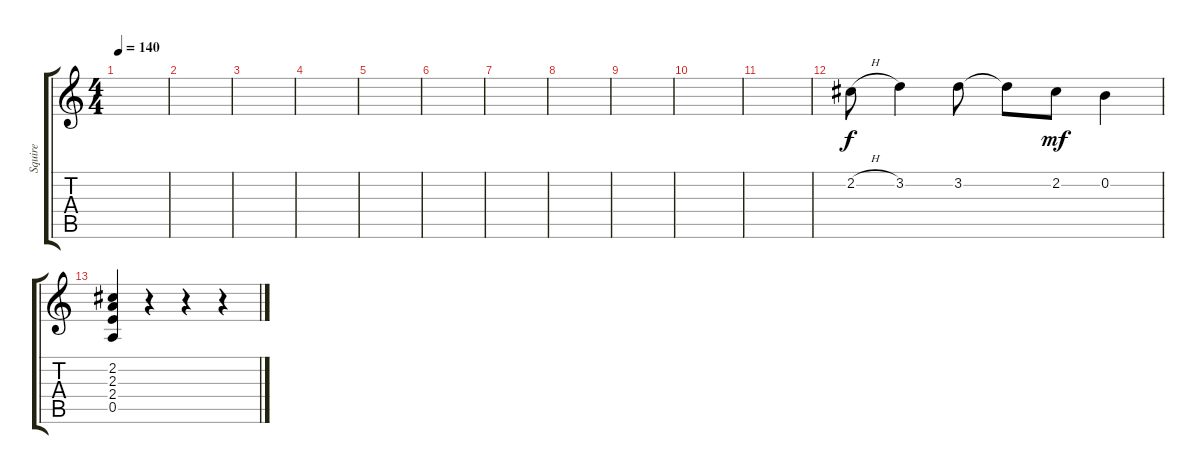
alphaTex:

\track ("Squire" "Squire") {instrument electricguitarclean}
\staff {score tabs}
\tuning (E4 B3 G3 D3 A2 E2) {hide}
\ts (4 4)
\tempo 140
\clef g2
\ks c
|
|
|
|
|
|
|
|
|
|
|
2.2{h}.8 3.2.4 3.2.8 3.2{t}.8{dy f} 2.2.8{dy mf} 0.2.4 |
(2.2 2.3 2.4 0.5).4 r.4 r.4 r.4
